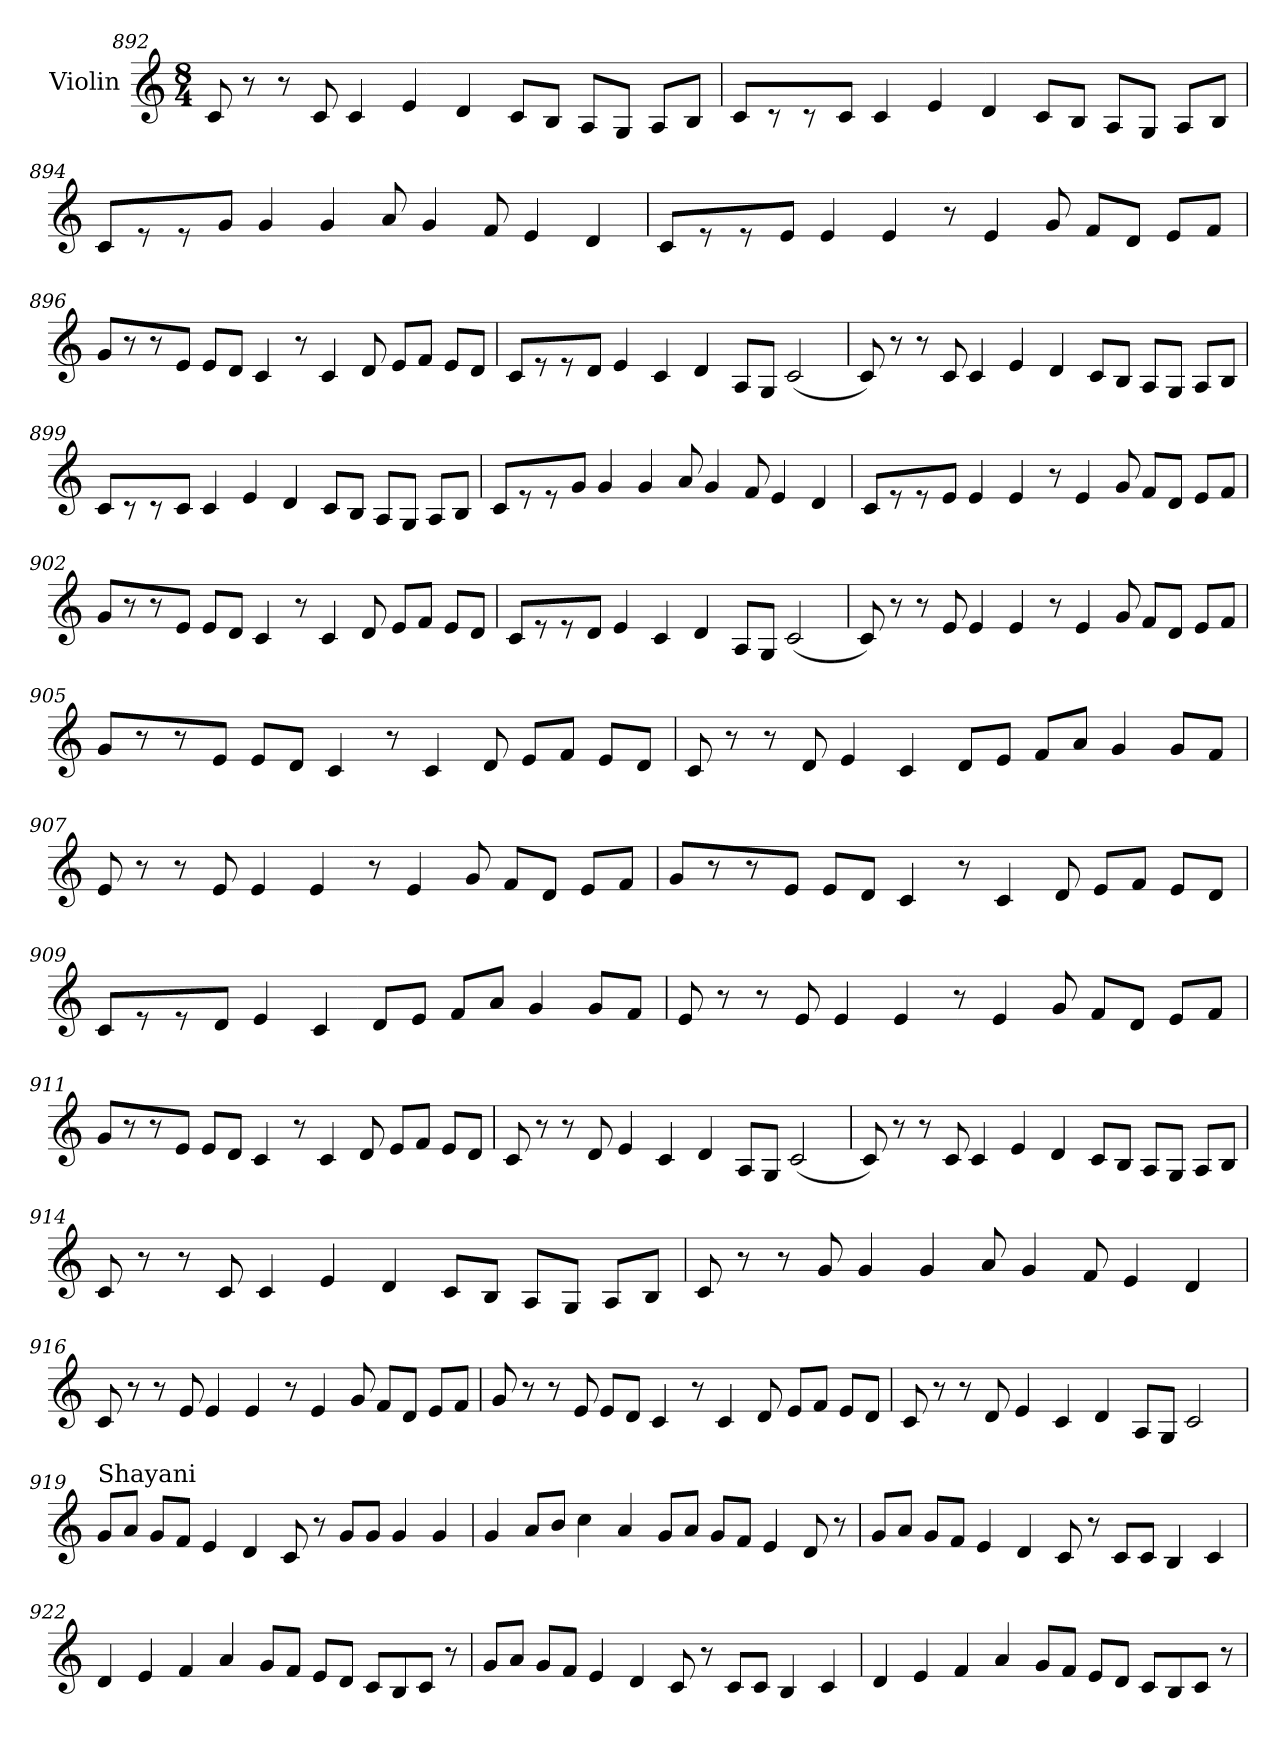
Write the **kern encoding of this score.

**kern
*part1
*staff1
*I"Violin
*clefG2
*k[]
*M8/4
=892
8c/
8r
8r
8c/
4c/
4e/
4d/
8c/L
8B/J
8A/L
8G/J
8A/L
8B/J
!!LO:LB:g=z
=893
8c/L
8r
8r
8c/J
4c/
4e/
4d/
8c/L
8B/J
8A/L
8G/J
8A/L
8B/J
=894
8c/L
8r
8r
8g/J
4g/
4g/
8a/
4g/
8f/
4e/
4d/
!!LO:PB:g=z
=895
8c/L
8r
8r
8e/J
4e/
4e/
8r
4e/
8g/
8f/L
8d/J
8e/L
8f/J
=896
8g/L
8r
8r
8e/J
8e/L
8d/J
4c/
8r
4c/
8d/
8e/L
8f/J
8e/L
8d/J
!!LO:LB:g=z
=897
8c/L
8r
8r
8d/J
4e/
4c/
4d/
8A/L
8G/J
(<2c/
=898
8c/)
8r
8r
8c/
4c/
4e/
4d/
8c/L
8B/J
8A/L
8G/J
8A/L
8B/J
!!LO:LB:g=z
=899
8c/L
8r
8r
8c/J
4c/
4e/
4d/
8c/L
8B/J
8A/L
8G/J
8A/L
8B/J
=900
8c/L
8r
8r
8g/J
4g/
4g/
8a/
4g/
8f/
4e/
4d/
!!LO:LB:g=z
=901
8c/L
8r
8r
8e/J
4e/
4e/
8r
4e/
8g/
8f/L
8d/J
8e/L
8f/J
=902
8g/L
8r
8r
8e/J
8e/L
8d/J
4c/
8r
4c/
8d/
8e/L
8f/J
8e/L
8d/J
!!LO:LB:g=z
=903
8c/L
8r
8r
8d/J
4e/
4c/
4d/
8A/L
8G/J
(<2c/
=904
8c/)
8r
8r
8e/
4e/
4e/
8r
4e/
8g/
8f/L
8d/J
8e/L
8f/J
!!LO:LB:g=z
=905
8g/L
8r
8r
8e/J
8e/L
8d/J
4c/
8r
4c/
8d/
8e/L
8f/J
8e/L
8d/J
=906
8c/
8r
8r
8d/
4e/
4c/
8d/L
8e/J
8f/L
8a/J
4g/
8g/L
8f/J
!!LO:LB:g=z
=907
8e/
8r
8r
8e/
4e/
4e/
8r
4e/
8g/
8f/L
8d/J
8e/L
8f/J
=908
8g/L
8r
8r
8e/J
8e/L
8d/J
4c/
8r
4c/
8d/
8e/L
8f/J
8e/L
8d/J
!!LO:LB:g=z
=909
8c/L
8r
8r
8d/J
4e/
4c/
8d/L
8e/J
8f/L
8a/J
4g/
8g/L
8f/J
=910
8e/
8r
8r
8e/
4e/
4e/
8r
4e/
8g/
8f/L
8d/J
8e/L
8f/J
!!LO:PB:g=z
=911
8g/L
8r
8r
8e/J
8e/L
8d/J
4c/
8r
4c/
8d/
8e/L
8f/J
8e/L
8d/J
=912
8c/
8r
8r
8d/
4e/
4c/
4d/
8A/L
8G/J
(<2c/
!!LO:LB:g=z
=913
8c/)
8r
8r
8c/
4c/
4e/
4d/
8c/L
8B/J
8A/L
8G/J
8A/L
8B/J
=914
8c/
8r
8r
8c/
4c/
4e/
4d/
8c/L
8B/J
8A/L
8G/J
8A/L
8B/J
!!LO:LB:g=z
=915
8c/
8r
8r
8g/
4g/
4g/
8a/
4g/
8f/
4e/
4d/
=916
8c/
8r
8r
8e/
4e/
4e/
8r
4e/
8g/
8f/L
8d/J
8e/L
8f/J
!!LO:LB:g=z
=917
8g/
8r
8r
8e/
8e/L
8d/J
4c/
8r
4c/
8d/
8e/L
8f/J
8e/L
8d/J
=918
8c/
8r
8r
8d/
4e/
4c/
4d/
8A/L
8G/J
2c/
!!LO:LB:g=z
=919
!LO:TX:a:t=Shayani
8g/L
8a/J
8g/L
8f/J
4e/
4d/
8c/
8r
8g/L
8g/J
4g/
4g/
=920
4g/
8a/L
8b/J
4cc\
4a/
8g/L
8a/J
8g/L
8f/J
4e/
8d/
8r
!!LO:LB:g=z
=921
8g/L
8a/J
8g/L
8f/J
4e/
4d/
8c/
8r
8c/L
8c/J
4B/
4c/
=922
4d/
4e/
4f/
4a/
8g/L
8f/J
8e/L
8d/J
8c/L
8B/
8c/J
8r
!!LO:LB:g=z
=923
8g/L
8a/J
8g/L
8f/J
4e/
4d/
8c/
8r
8c/L
8c/J
4B/
4c/
=924
4d/
4e/
4f/
4a/
8g/L
8f/J
8e/L
8d/J
8c/L
8B/
8c/J
8r
=
*-
